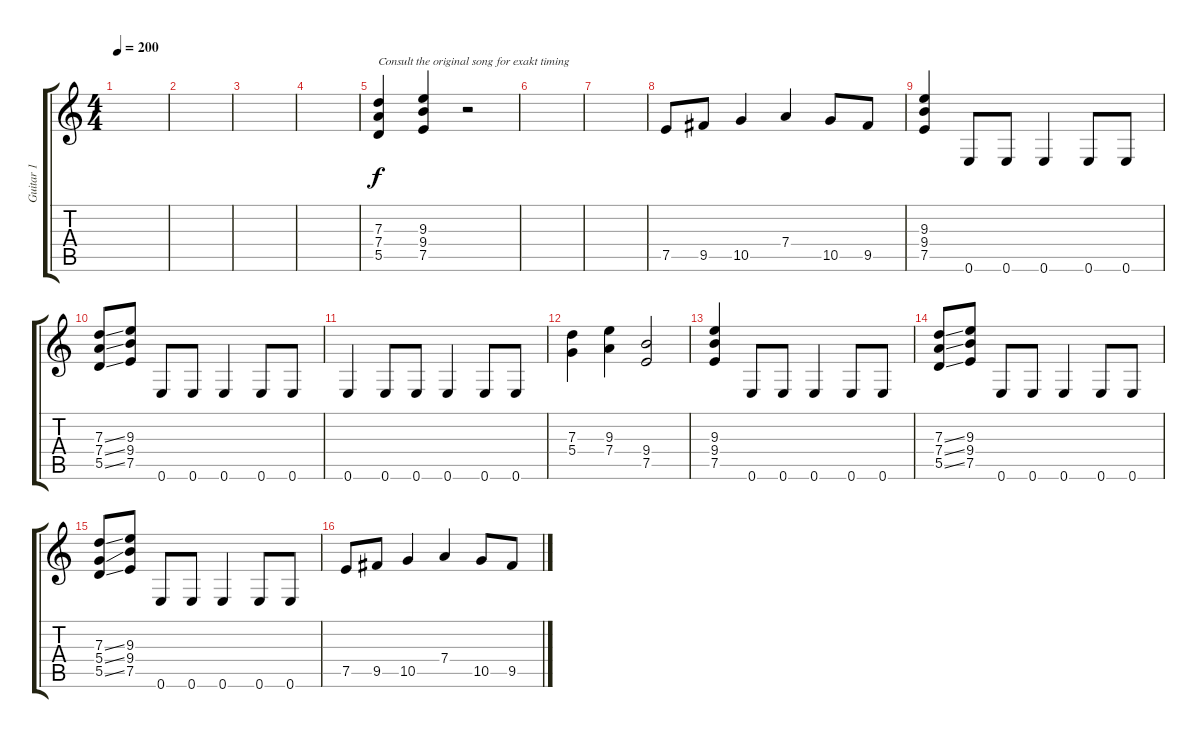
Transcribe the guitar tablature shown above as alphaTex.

\track ("Guitar 1" "Guitar 1") {instrument distortionguitar}
\staff {score tabs}
\tuning (E4 B3 G3 D3 A2 E2) {hide}
\ts (4 4)
\tempo 200
\clef g2
\ks c
|
|
|
|
(7.3 7.4 5.5).4{txt "Consult the original song for exakt timing"} (9.3 9.4 7.5).4 r.2 |
|
|
7.5.8 9.5.8 10.5.4 7.4.4 10.5.8 9.5.8 |
(9.3 9.4 7.5).4 0.6.8 0.6.8 0.6.4 0.6.8 0.6.8 |
(7.3{ss} 7.4{ss} 5.5{ss}).8 (9.3 9.4 7.5).8 0.6.8 0.6.8 0.6.4 0.6.8 0.6.8 |
0.6.4 0.6.8 0.6.8 0.6.4 0.6.8 0.6.8 |
(7.3 5.4).4 (9.3 7.4).4 (9.4 7.5).2 |
(9.3 9.4 7.5).4 0.6.8 0.6.8 0.6.4 0.6.8 0.6.8 |
(7.3{ss} 7.4{ss} 5.5{ss}).8 (9.3 9.4 7.5).8 0.6.8 0.6.8 0.6.4 0.6.8 0.6.8 |
(7.3{ss} 5.4{ss} 5.5{ss}).8 (9.3 9.4 7.5).8 0.6.8 0.6.8 0.6.4 0.6.8 0.6.8 |
7.5.8 9.5.8 10.5.4 7.4.4 10.5.8 9.5.8
